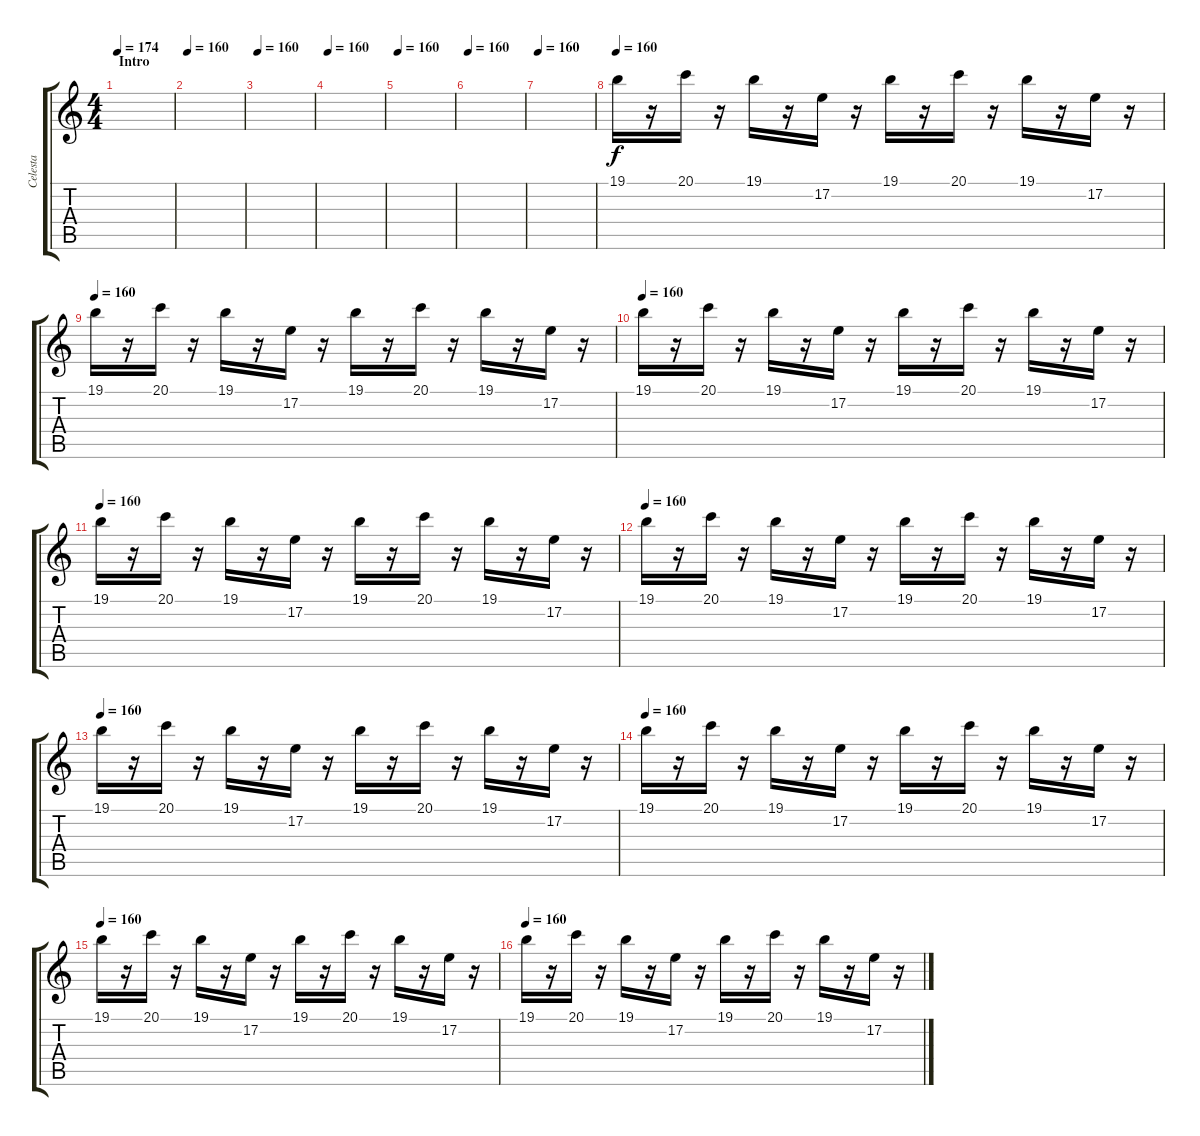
\track ("Celesta" "Celesta") {instrument celesta}
\staff {score tabs}
\tuning (E4 B3 G3 D3 A2 E2) {hide}
\ts (4 4)
\section ("" "Intro")
\tempo 174
\tempo 160
\tempo 174
\clef g2
\ks c
|
\tempo 160
|
\tempo 160
|
\tempo 160
|
\tempo 160
|
\tempo 160
|
\tempo 160
|
\tempo 160
19.1.16 r.16 20.1.16 r.16 19.1.16 r.16 17.2.16 r.16 19.1.16 r.16 20.1.16 r.16 19.1.16 r.16 17.2.16 r.16 |
\tempo 160
19.1.16 r.16 20.1.16 r.16 19.1.16 r.16 17.2.16 r.16 19.1.16 r.16 20.1.16 r.16 19.1.16 r.16 17.2.16 r.16 |
\tempo 160
19.1.16 r.16 20.1.16 r.16 19.1.16 r.16 17.2.16 r.16 19.1.16 r.16 20.1.16 r.16 19.1.16 r.16 17.2.16 r.16 |
\tempo 160
19.1.16 r.16 20.1.16 r.16 19.1.16 r.16 17.2.16 r.16 19.1.16 r.16 20.1.16 r.16 19.1.16 r.16 17.2.16 r.16 |
\tempo 160
19.1.16 r.16 20.1.16 r.16 19.1.16 r.16 17.2.16 r.16 19.1.16 r.16 20.1.16 r.16 19.1.16 r.16 17.2.16 r.16 |
\tempo 160
19.1.16 r.16 20.1.16 r.16 19.1.16 r.16 17.2.16 r.16 19.1.16 r.16 20.1.16 r.16 19.1.16 r.16 17.2.16 r.16 |
\tempo 160
19.1.16 r.16 20.1.16 r.16 19.1.16 r.16 17.2.16 r.16 19.1.16 r.16 20.1.16 r.16 19.1.16 r.16 17.2.16 r.16 |
\tempo 160
19.1.16 r.16 20.1.16 r.16 19.1.16 r.16 17.2.16 r.16 19.1.16 r.16 20.1.16 r.16 19.1.16 r.16 17.2.16 r.16 |
\tempo 160
19.1.16 r.16 20.1.16 r.16 19.1.16 r.16 17.2.16 r.16 19.1.16 r.16 20.1.16 r.16 19.1.16 r.16 17.2.16 r.16
